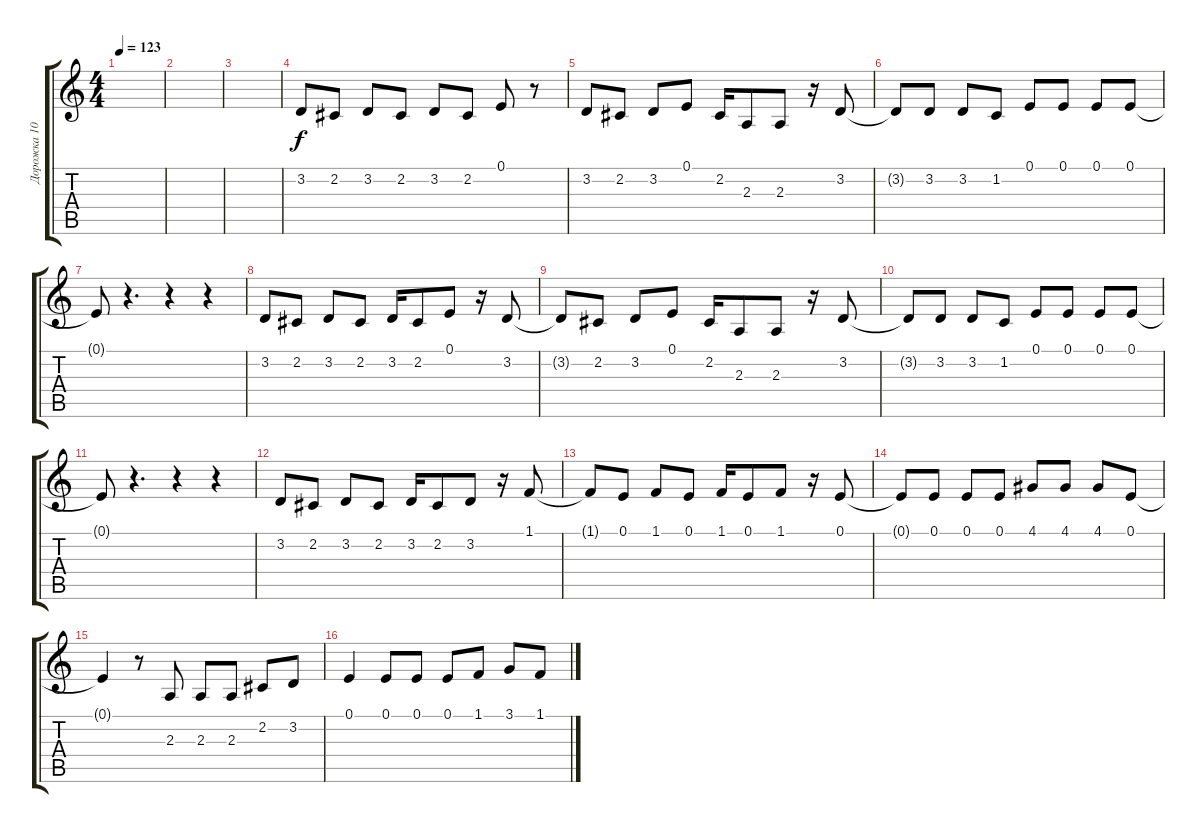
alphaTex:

\track ("Дорожка 10" "Дорожка 10") {instrument lead6voice}
\staff {score tabs}
\tuning (E4 B3 G3 D3 A2 E2) {hide}
\ts (4 4)
\tempo 123
\clef g2
\ks c
|
|
|
3.2.8 2.2.8 3.2.8 2.2.8 3.2.8 2.2.8 0.1.8 r.8 |
3.2.8 2.2.8 3.2.8 0.1.8 2.2.16 2.3.8 2.3.8 r.16 3.2.8 |
3.2{t}.8 3.2.8 3.2.8 1.2.8 0.1.8 0.1.8 0.1.8 0.1.8 |
0.1{t}.8 r.4{d} r.4 r.4 |
3.2.8 2.2.8 3.2.8 2.2.8 3.2.16 2.2.8 0.1.8 r.16 3.2.8 |
3.2{t}.8 2.2.8 3.2.8 0.1.8 2.2.16 2.3.8 2.3.8 r.16 3.2.8 |
3.2{t}.8 3.2.8 3.2.8 1.2.8 0.1.8 0.1.8 0.1.8 0.1.8 |
0.1{t}.8 r.4{d} r.4 r.4 |
3.2.8 2.2.8 3.2.8 2.2.8 3.2.16 2.2.8 3.2.8 r.16 1.1.8 |
1.1{t}.8 0.1.8 1.1.8 0.1.8 1.1.16 0.1.8 1.1.8 r.16 0.1.8 |
0.1{t}.8 0.1.8 0.1.8 0.1.8 4.1.8 4.1.8 4.1.8 0.1.8 |
0.1{t}.4 r.8 2.3.8 2.3.8 2.3.8 2.2.8 3.2.8 |
0.1.4 0.1.8 0.1.8 0.1.8 1.1.8 3.1.8 1.1.8
